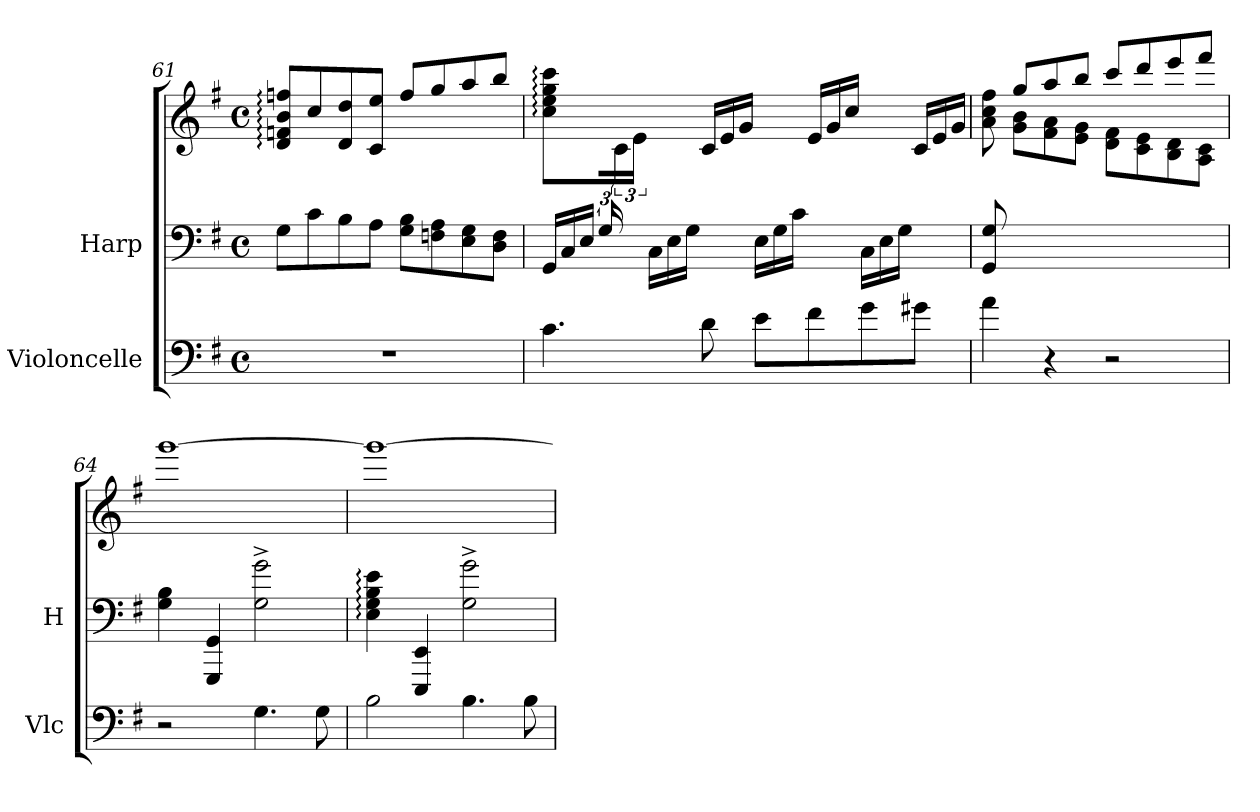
**kern	**kern	**kern
*part2	*part1	*part1
*staff3	*staff2	*staff1
*I"Violoncelle	*I"Harp	*
*I'Vlc	*I'H	*
*clefF4	*clefF4	*clefG2
*k[f#]	*k[f#]	*k[f#]
*M4/4	*M4/4	*M4/4
*met(c)	*met(c)	*met(c)
=61	=61	=61
1r	8G:\L	8d/: 8fn/: 8b/: 8ffn/:L
.	8c\	8cc/
.	8B\	8d/ 8dd/
.	8A\J	8c/ 8ee/J
.	8G\ 8B\L	8ff/L
.	8Fn\ 8A\	8gg/
.	8E\ 8G\	8aa/
.	8D\ 8F\J	8bb/J
!!LO:LB:g=z
=62	=62	=62
*	*^	*
*	*	*Xtuplet	*
4.c\	8ryy	24GG/LL	8cc\: 8ee\: 8gg\: 8ccc\:
.	.	24C/	.
.	.	24E/JJ	.
.	24G/LL	8ryy	24ryy
.	6%5ryy	.	24c\
.	.	.	24e\JJ
.	.	24C\LL	8ryy
.	.	24E\	.
.	.	24G\JJ	.
*	*	*	*Xtuplet
8d\	.	8ryy	24c/LL
.	.	.	24e/
.	.	.	24g/JJ
8e\L	.	24E\LL	8ryy
.	.	24G\	.
.	.	24c\JJ	.
8f#\	.	8ryy	24e/LL
.	.	.	24g/
.	.	.	24cc/JJ
8g\	.	24C\LL	8ryy
.	.	24E\	.
.	.	24G\JJ	.
8g#X\J	.	8ryy	24c/LL
.	.	.	24e/
.	.	.	24g/JJ
*	*v	*v	*
=63	=63	=63
*	*	*^
4a\	8GG/ 8G/	8a\ 8cc\ 8ff#\	8ryy
.	2..ryy	8gg/L	8g\ 8b\L
4r	.	8aa/	8f#\ 8a\
.	.	8bb/J	8e\ 8g\J
2r	.	8ccc/L	8d\ 8f#\L
.	.	8ddd/	8c\ 8e\
.	.	8eee/	8B\ 8d\
.	.	8fff#/J	8A\ 8c\J
*	*	*v	*v
=64	=64	=64
2r	4G\ 4B\	[1ggg
.	4GGG/ 4GG/	.
4.G\	2G\^ 2g\^	.
8G\	.	.
=65	=65	=65
2B\	4E\: 4G\: 4B\: 4e\:	1ggg_
.	4EEE/ 4EE/	.
4.B\	2G\^ 2g\^	.
8B\	.	.
=	=	=
*-	*-	*-
